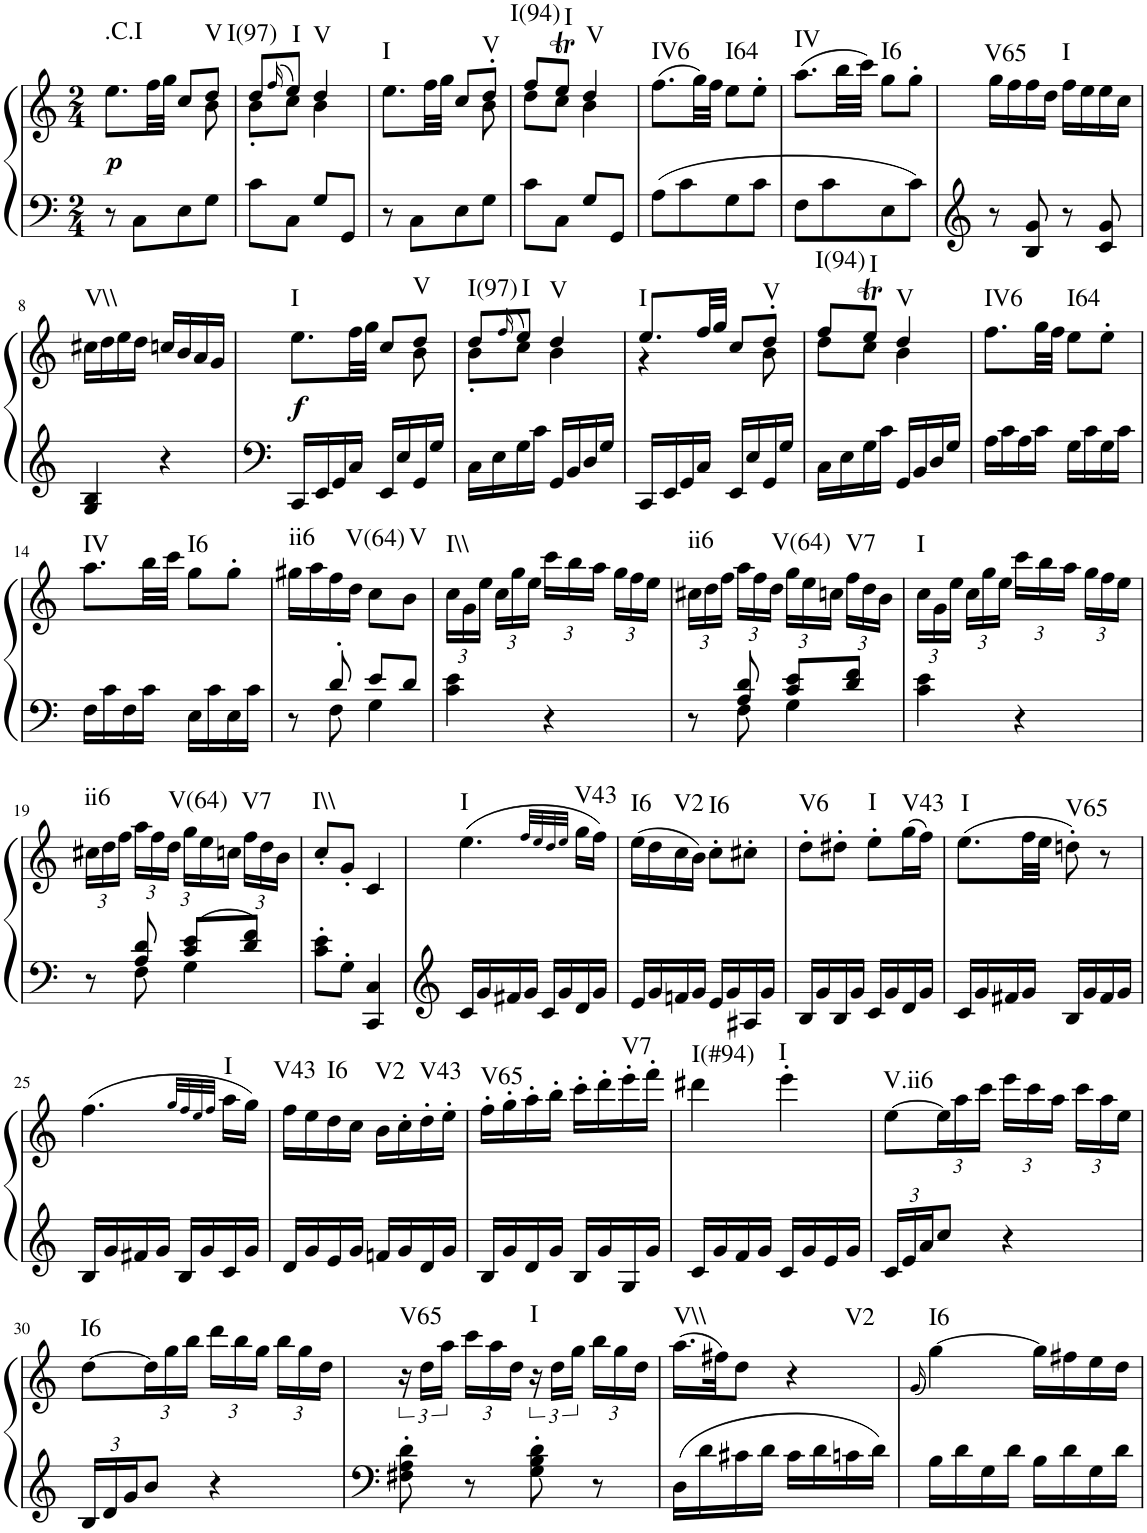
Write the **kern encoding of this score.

**kern	**kern	**dynam	**harte
*part1	*part1	*part1	*part1
*staff2	*staff1	*staff1/2	*
*I"Piano, Piano right	*	*	*
*I'Pno.	*	*	*
*clefF4	*clefG2	*	*
*k[]	*k[]	*	*
*M2/4	*M2/4	*	*
=1	=1	=1	=1
*	*^	*	*
!	!	!	!LO:DY:b	!LO:H:kt=.C.I
8r	8.ee\L	4.ryy	p	N
8C\L	.	.	.	.
.	32ff\LL	.	.	.
.	32gg\JJJ	.	.	.
8E\	8cc/L	.	.	.
!	!	!	!	!LO:H:kt=V
8G\J	8dd/J	8b\	.	N
=2	=2	=2	=2	=2
!	!	!	!	!LO:H:kt=I(97)
8c\L	8dd/L	8b'\L	.	N
.	(16qff/	.	.	.
!	!	!	!	!LO:H:kt=I
8C\J	8ee/J)	8cc\J	.	N
!	!	!	!	!LO:H:kt=V
8G/L	4dd/	4b\	.	N
8GG/J	.	.	.	.
=3	=3	=3	=3	=3
!	!	!	!	!LO:H:kt=I
8r	8.ee\L	4.ryy	.	N
8C\L	.	.	.	.
.	32ff\LL	.	.	.
.	32gg\JJJ	.	.	.
8E\	8cc/L	.	.	.
!	!	!	!	!LO:H:kt=V
8G\J	8dd'/J	8b\	.	N
=4	=4	=4	=4	=4
!	!	!	!	!LO:H:kt=I(94)
8c\L	8ff/L	8dd\L	.	N
!	!	!	!	!LO:H:kt=I
8C\J	8eet/J	8cc\J	.	N
!	!	!	!	!LO:H:kt=V
8G/L	4dd/	4b\	.	N
8GG/J	.	.	.	.
*	*v	*v	*	*
=5	=5	=5	=5
!	!	!	!LO:H:kt=IV6
8A\L	(8.ff\L	.	N
8c\	.	.	.
.	32gg\LL)	.	.
.	32ff\JJJ	.	.
!	!	!	!LO:H:kt=I64
8G\	8ee\L	.	N
8c\J	8ee'\J	.	.
=6	=6	=6	=6
!	!	!	!LO:H:kt=IV
8F\L	(8.aa\L	.	N
8c\	.	.	.
.	32bb\LL	.	.
.	32ccc\JJJ)	.	.
!	!	!	!LO:H:kt=I6
8E\	8gg\L	.	N
8c\J	8gg'\J	.	.
=7	=7	=7	=7
!	!	!	!LO:H:kt=V65
8r	16gg\LL	.	N
.	16ff\	.	.
8B/ 8g/	16ff\	.	.
.	16dd\JJ	.	.
!	!	!	!LO:H:kt=I
8r	16ff\LL	.	N
.	16ee\	.	.
8c/ 8g/	16ee\	.	.
.	16cc\JJ	.	.
!!LO:LB:g=z
=8	=8	=8	=8
!	!	!	!LO:H:kt=V\\
4G/ 4B/	16cc#X\LL	.	N
.	16dd\	.	.
.	16ee\	.	.
.	16dd\JJ	.	.
4r	16ccn/LL	.	.
.	16b/	.	.
.	16a/	.	.
.	16g/JJ	.	.
=9	=9	=9	=9
*	*^	*	*
!	!	!	!LO:DY:b	!LO:H:kt=I
16CC/LL	8.ee\L	4.ryy	f	N
16EE/	.	.	.	.
16GG/	.	.	.	.
16C/JJ	32ff\LL	.	.	.
.	32gg\JJJ	.	.	.
16EE/LL	8cc/L	.	.	.
16E/	.	.	.	.
!	!	!	!	!LO:H:kt=V
16GG/	8dd/J	8b\	.	N
16G/JJ	.	.	.	.
=10	=10	=10	=10	=10
!	!	!	!	!LO:H:kt=I(97)
16C\LL	8dd/L	8b'\L	.	N
16E\	.	.	.	.
.	(16qff/	.	.	.
!	!	!	!	!LO:H:kt=I
16G\	8ee/J)	8cc\J	.	N
16c\JJ	.	.	.	.
!	!	!	!	!LO:H:kt=V
16GG/LL	4dd/	4b\	.	N
16BB/	.	.	.	.
16D/	.	.	.	.
16G/JJ	.	.	.	.
=11	=11	=11	=11	=11
!	!	!	!	!LO:H:kt=I
16CC/LL	8.ee/L	4r	.	N
16EE/	.	.	.	.
16GG/	.	.	.	.
16C/JJ	32ff/LL	.	.	.
.	32gg/JJJ	.	.	.
16EE/LL	8cc/L	8ryy	.	.
16E/	.	.	.	.
!	!	!	!	!LO:H:kt=V
16GG/	8dd'/J	8b\	.	N
16G/JJ	.	.	.	.
=12	=12	=12	=12	=12
!	!	!	!	!LO:H:kt=I(94)
16C\LL	8ff/L	8dd\L	.	N
16E\	.	.	.	.
!	!	!	!	!LO:H:kt=I
16G\	8eet/J	8cc\J	.	N
16c\JJ	.	.	.	.
!	!	!	!	!LO:H:kt=V
16GG/LL	4dd/	4b\	.	N
16BB/	.	.	.	.
16D/	.	.	.	.
16G/JJ	.	.	.	.
*	*v	*v	*	*
=13	=13	=13	=13
!	!	!	!LO:H:kt=IV6
16A\LL	8.ff\L	.	N
16c\	.	.	.
16A\	.	.	.
16c\JJ	32gg\LL	.	.
.	32ff\JJJ	.	.
!	!	!	!LO:H:kt=I64
16G\LL	8ee\L	.	N
16c\	.	.	.
16G\	8ee'\J	.	.
16c\JJ	.	.	.
!!LO:LB:g=z
=14	=14	=14	=14
!	!	!	!LO:H:kt=IV
16F\LL	8.aa\L	.	N
16c\	.	.	.
16F\	.	.	.
16c\JJ	32bb\LL	.	.
.	32ccc\JJJ	.	.
!	!	!	!LO:H:kt=I6
16E\LL	8gg\L	.	N
16c\	.	.	.
16E\	8gg'\J	.	.
16c\JJ	.	.	.
=15	=15	=15	=15
*^	*	*	*
!	!	!	!	!LO:H:kt=ii6
8r	8ryy	16gg#X\LL	.	N
.	.	16aa\	.	.
8d'/	8F\	16ff\	.	.
.	.	16dd\JJ	.	.
!	!	!	!	!LO:H:kt=V(64)
8e/L	4G\	8cc\L	.	N
!	!	!	!	!LO:H:kt=V
8d/J	.	8b\J	.	N
*v	*v	*	*	*
=16	=16	=16	=16
*	*Xbrackettup	*	*
!	!	!	!LO:H:kt=I\\
4c\ 4e\	24cc\LL	.	N
.	24g\	.	.
.	24ee\JJ	.	.
.	24cc\LL	.	.
.	24gg\	.	.
.	24ee\JJ	.	.
4r	24ccc\LL	.	.
.	24bb\	.	.
.	24aa\JJ	.	.
.	24gg\LL	.	.
.	24ff\	.	.
.	24ee\JJ	.	.
=17	=17	=17	=17
*^	*	*	*
!	!	!	!	!LO:H:kt=ii6
8r	8ryy	24cc#X\LL	.	N
.	.	24dd\	.	.
.	.	24ff\JJ	.	.
8A/ 8d/	8F\	24aa\LL	.	.
.	.	24ff\	.	.
.	.	24dd\JJ	.	.
!	!	!	!	!LO:H:kt=V(64)
8c/ 8e/L	4G\	24gg\LL	.	N
.	.	24ee\	.	.
.	.	24ccn\JJ	.	.
!	!	!	!	!LO:H:kt=V7
8d/ 8f/J	.	24ff\LL	.	N
.	.	24dd\	.	.
.	.	24b\JJ	.	.
*v	*v	*	*	*
=18	=18	=18	=18
!	!	!	!LO:H:kt=I
4c\ 4e\	24cc\LL	.	N
.	24g\	.	.
.	24ee\JJ	.	.
.	24cc\LL	.	.
.	24gg\	.	.
.	24ee\JJ	.	.
4r	24ccc\LL	.	.
.	24bb\	.	.
.	24aa\JJ	.	.
.	24gg\LL	.	.
.	24ff\	.	.
.	24ee\JJ	.	.
!!LO:LB:g=z
=19	=19	=19	=19
*^	*	*	*
!	!	!	!	!LO:H:kt=ii6
8r	8ryy	24cc#X\LL	.	N
.	.	24dd\	.	.
.	.	24ff\JJ	.	.
8A/ 8d/	8F\	24aa\LL	.	.
.	.	24ff\	.	.
.	.	24dd\JJ	.	.
!	!	!	!	!LO:H:kt=V(64)
8c/ 8e/L	4G\	24gg\LL	.	N
.	.	24ee\	.	.
.	.	24ccn\JJ	.	.
!	!	!	!	!LO:H:kt=V7
8d/ 8f/J	.	24ff\LL	.	N
.	.	24dd\	.	.
.	.	24b\JJ	.	.
*v	*v	*	*	*
=20	=20	=20	=20
!	!	!	!LO:H:kt=I\\
8c\' 8e\'L	8cc'/L	.	N
8G'\J	8g'/J	.	.
4CC/ 4C/	4c/	.	.
=21	=21	=21	=21
!	!	!	!LO:H:kt=I
16c/LL	(4.ee\	.	N
16g/	.	.	.
16f#X/	.	.	.
16g/JJ	.	.	.
16c/LL	.	.	.
16g/	.	.	.
.	32qff/LLL	.	.
.	32qee/	.	.
.	32qdd/	.	.
.	32qee/JJJ	.	.
!	!	!	!LO:H:kt=V43
16d/	16gg\LL	.	N
16g/JJ	16ff\JJ)	.	.
=22	=22	=22	=22
!	!	!	!LO:H:kt=I6
16e/LL	(16ee\LL	.	N
16g/	16dd\	.	.
!	!	!	!LO:H:kt=V2
16fn/	16cc\	.	N
16g/JJ	16b\JJ)	.	.
!	!	!	!LO:H:kt=I6
16e/LL	8cc'\L	.	N
16g/	.	.	.
16A#X/	8cc#X'\J	.	.
16g/JJ	.	.	.
=23	=23	=23	=23
!	!	!	!LO:H:kt=V6
16B/LL	8dd'\L	.	N
16g/	.	.	.
16B/	8dd#X'\J	.	.
16g/JJ	.	.	.
!	!	!	!LO:H:kt=I
16c/LL	8ee'\L	.	N
16g/	.	.	.
!	!	!	!LO:H:kt=V43
16d/	(16gg\L	.	N
16g/JJ	16ff\JJ)	.	.
=24	=24	=24	=24
!	!	!	!LO:H:kt=I
16c/LL	(8.ee\L	.	N
16g/	.	.	.
16f#X/	.	.	.
16g/JJ	32ff\LL	.	.
.	32ee\JJJ	.	.
!	!	!	!LO:H:kt=V65
16B/LL	8ddn'\)	.	N
16g/	.	.	.
16f#/	8r	.	.
16g/JJ	.	.	.
!!LO:LB:g=z
=25	=25	=25	=25
16B/LL	(4.ff\	.	.
16g/	.	.	.
16f#X/	.	.	.
16g/JJ	.	.	.
16B/LL	.	.	.
16g/	.	.	.
.	32qgg/LLL	.	.
.	32qff/	.	.
.	32qee/	.	.
.	32qff/JJJ	.	.
!	!	!	!LO:H:kt=I
16c/	16aa\LL	.	N
16g/JJ	16gg\JJ)	.	.
=26	=26	=26	=26
!	!	!	!LO:H:kt=V43
16d/LL	16ff\LL	.	N
16g/	16ee\	.	.
!	!	!	!LO:H:kt=I6
16e/	16dd\	.	N
16g/JJ	16cc\JJ	.	.
!	!	!	!LO:H:kt=V2
16fn/LL	16b\LL	.	N
16g/	16cc'\	.	.
!	!	!	!LO:H:kt=V43
16d/	16dd'\	.	N
16g/JJ	16ee'\JJ	.	.
=27	=27	=27	=27
!	!	!	!LO:H:kt=V65
16B/LL	16ff'\LL	.	N
16g/	16gg'\	.	.
16d/	16aa'\	.	.
16g/JJ	16bb'\JJ	.	.
16B/LL	16ccc'\LL	.	.
16g/	16ddd'\	.	.
!	!	!	!LO:H:kt=V7
16G/	16eee'\	.	N
16g/JJ	16fff'\JJ	.	.
=28	=28	=28	=28
!	!	!	!LO:H:kt=I(#94)
16c/LL	4ddd#X\	.	N
16g/	.	.	.
16f/	.	.	.
16g/JJ	.	.	.
!	!	!	!LO:H:kt=I
16c/LL	4eee'\	.	N
16g/	.	.	.
16e/	.	.	.
16g/JJ	.	.	.
=29	=29	=29	=29
*Xbrackettup	*	*	*
!	!	!	!LO:H:kt=V.ii6
24c/LL	[8ee\L	.	N
24e/	.	.	.
24a/J	.	.	.
8cc/J	24ee\L]	.	.
.	24aa\	.	.
.	24ccc\JJ	.	.
4r	24eee\LL	.	.
.	24ccc\	.	.
.	24aa\JJ	.	.
.	24ccc\LL	.	.
.	24aa\	.	.
.	24ee\JJ	.	.
!!LO:LB:g=z
=30	=30	=30	=30
!	!	!	!LO:H:kt=I6
24B/LL	[8dd\L	.	N
24d/	.	.	.
24g/J	.	.	.
8b/J	24dd\L]	.	.
.	24gg\	.	.
.	24bb\JJ	.	.
4r	24ddd\LL	.	.
.	24bb\	.	.
.	24gg\JJ	.	.
.	24bb\LL	.	.
.	24gg\	.	.
.	24dd\JJ	.	.
=31	=31	=31	=31
*	*brackettup	*	*
!	!	!	!LO:H:kt=V65
8F#X\' 8A\' 8d\'	24r	.	N
.	24dd\LL	.	.
.	24aa\JJ	.	.
*	*Xbrackettup	*	*
8r	24ccc\LL	.	.
.	24aa\	.	.
.	24dd\JJ	.	.
*	*brackettup	*	*
!	!	!	!LO:H:kt=I
8G\' 8B\' 8d\'	24r	.	N
.	24dd\LL	.	.
.	24gg\JJ	.	.
*	*Xbrackettup	*	*
8r	24bb\LL	.	.
.	24gg\	.	.
.	24dd\JJ	.	.
=32	=32	=32	=32
!	!	!	!LO:H:kt=V\\
16D\LL	(16.aa\LL	.	N
16d\	.	.	.
.	32ff#X\JK)	.	.
16c#X\	8dd\J	.	.
16d\JJ	.	.	.
!	!	!	!LO:H:kt=V2
16c#\LL	4r	.	N
16d\	.	.	.
16cn\	.	.	.
16d\JJ	.	.	.
=33	=33	=33	=33
.	(16qg/	.	.
!	!	!	!LO:H:kt=I6
16B\LL	[4gg\)	.	N
16d\	.	.	.
16G\	.	.	.
16d\JJ	.	.	.
16B\LL	16gg\LL]	.	.
16d\	16ff#X\	.	.
16G\	16ee\	.	.
16d\JJ	16dd\JJ	.	.
=	=	=	=
*-	*-	*-	*-
